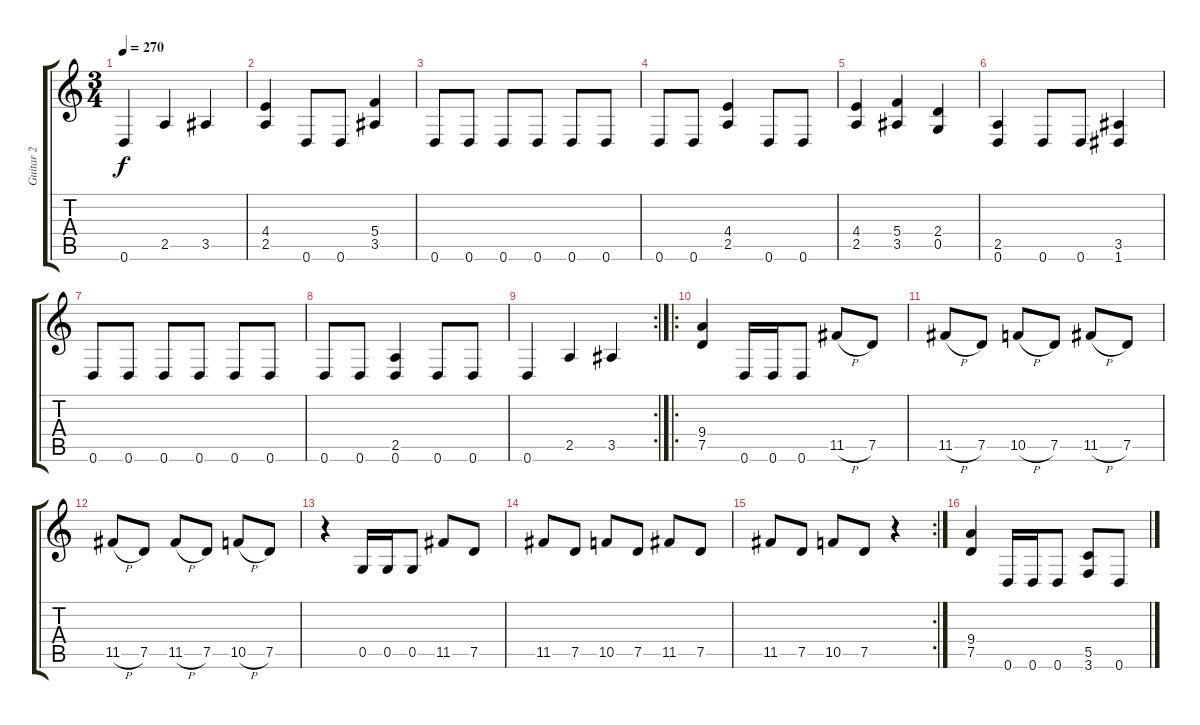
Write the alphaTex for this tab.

\track ("Guitar 2" "Guitar 2") {instrument distortionguitar}
\staff {score tabs}
\tuning (D4 A3 F3 C3 G2 D2) {hide}
\ts (3 4)
\tempo 270
\clef g2
\ks c
0.6.4{dy f} 2.5.4 3.5.4 |
(4.4 2.5).4 0.6.8 0.6.8 (5.4 3.5).4 |
0.6.8 0.6.8 0.6.8 0.6.8 0.6.8 0.6.8 |
0.6.8 0.6.8 (4.4 2.5).4 0.6.8 0.6.8 |
(4.4 2.5).4 (5.4 3.5).4 (2.4 0.5).4 |
(2.5 0.6).4 0.6.8 0.6.8 (3.5 1.6).4 |
0.6.8 0.6.8 0.6.8 0.6.8 0.6.8 0.6.8 |
0.6.8 0.6.8 (2.5 0.6).4 0.6.8 0.6.8 |
\rc 2
0.6.4 2.5.4 3.5.4 |
\ro
(9.4 7.5).4 0.6.16 0.6.16 0.6.8 11.5{h}.8 7.5.8 |
11.5{h}.8 7.5.8 10.5{h}.8 7.5.8 11.5{h}.8 7.5.8 |
11.5{h}.8 7.5.8 11.5{h}.8 7.5.8 10.5{h}.8 7.5.8 |
r.4 0.5.16 0.5.16 0.5.8 11.5.8 7.5.8 |
11.5.8 7.5.8 10.5.8 7.5.8 11.5.8 7.5.8 |
\rc 2
11.5.8 7.5.8 10.5.8 7.5.8 r.4 |
(9.4 7.5).4 0.6.16 0.6.16 0.6.8 (5.5 3.6).8 0.6.8
